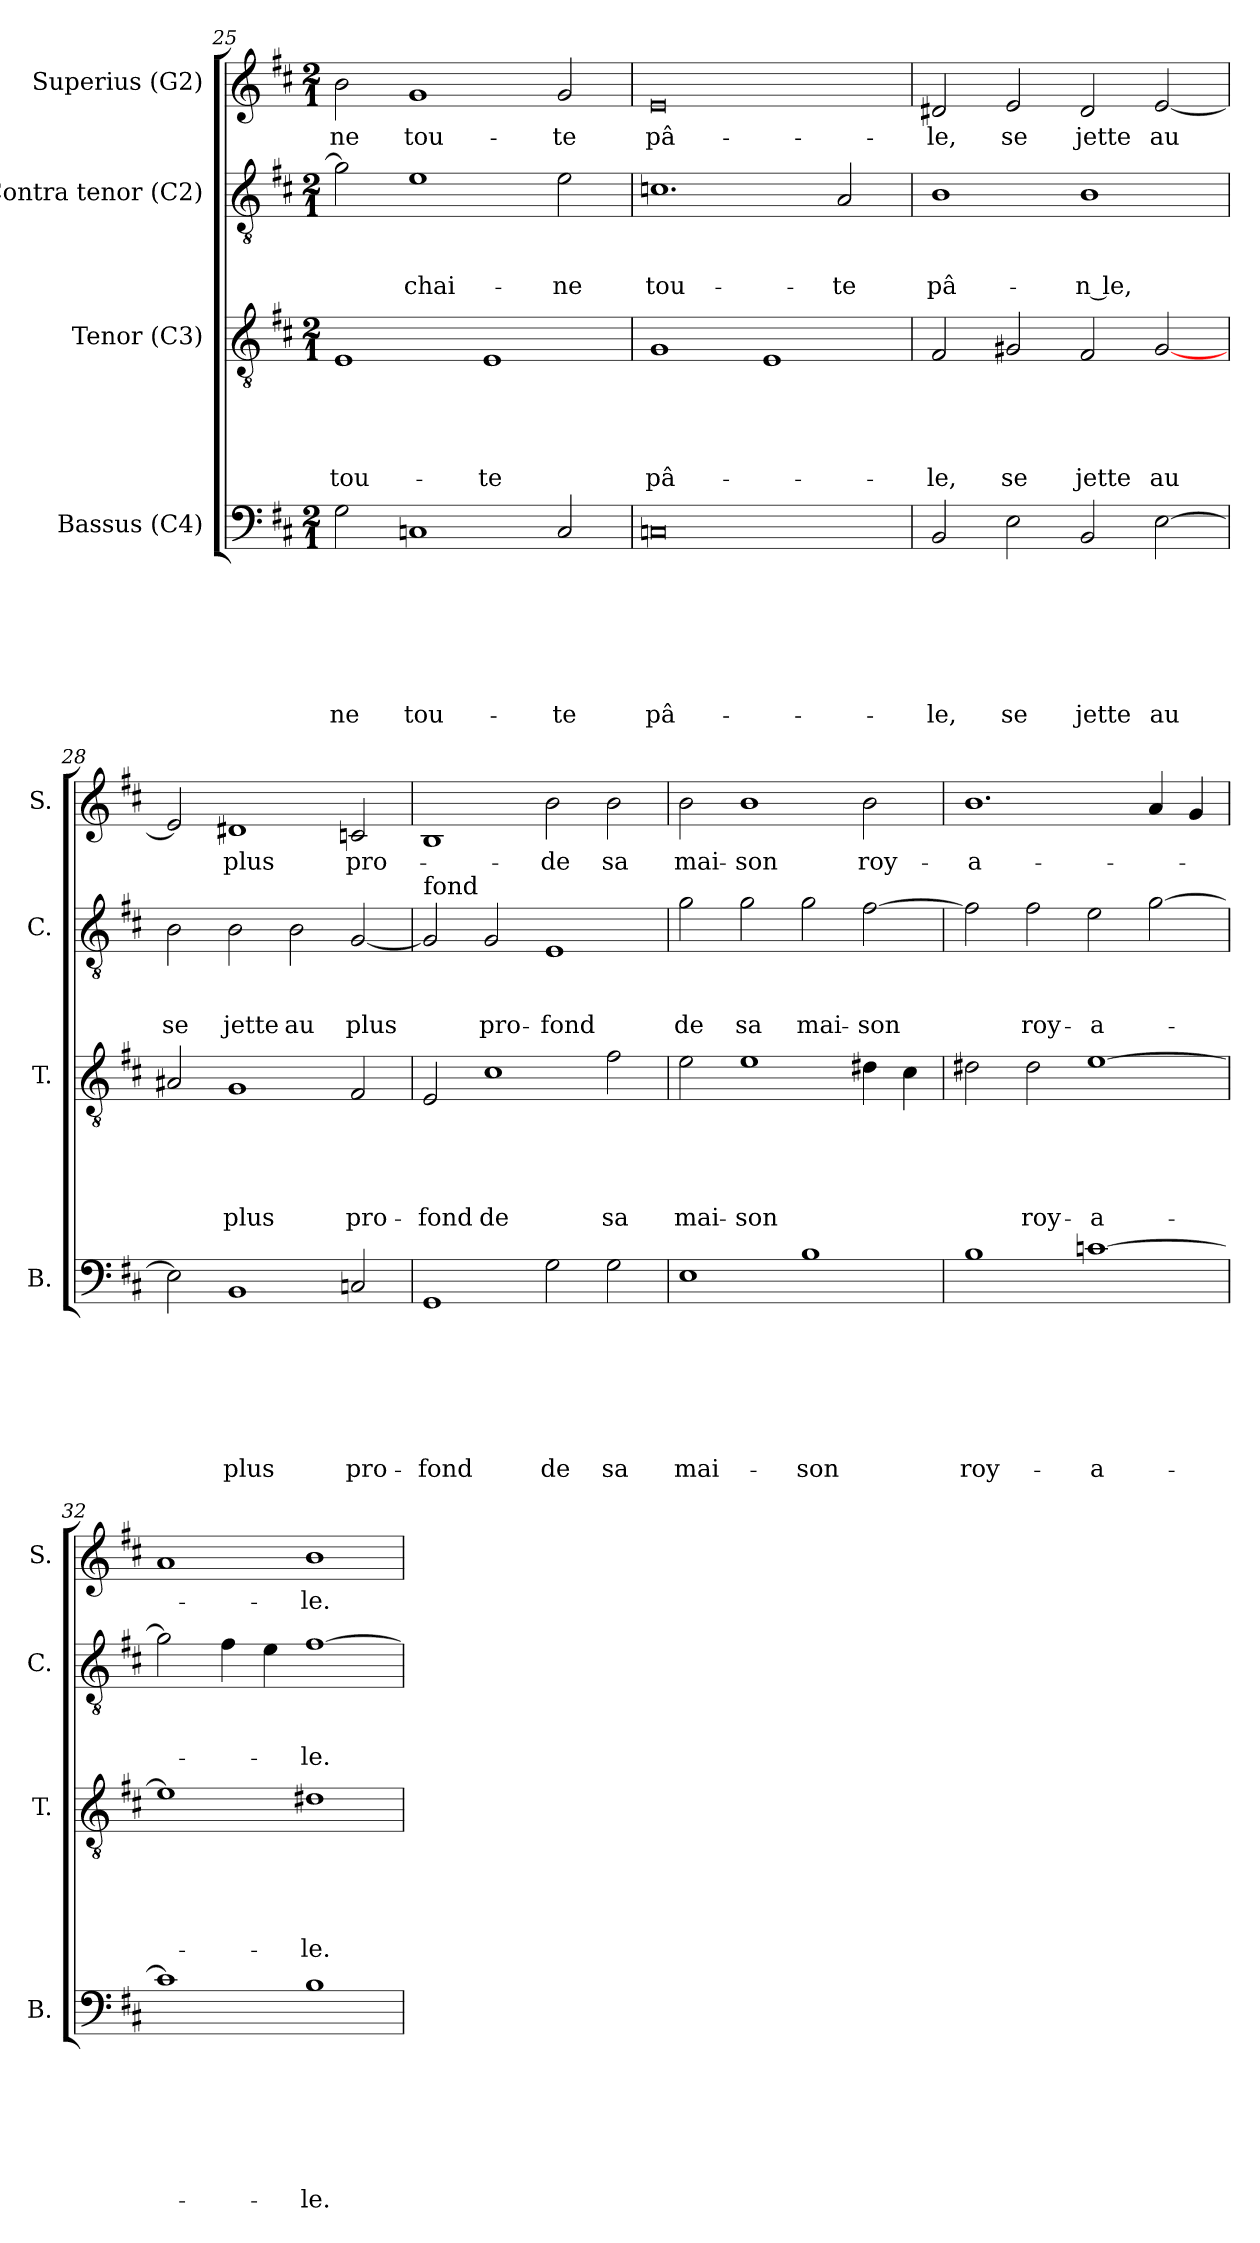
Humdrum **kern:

**kern	**text	**text	**text	**text	**text	**text	**text	**kern	**text	**text	**text	**text	**text	**kern	**text	**text	**text	**kern	**text
*part4	*part4	*part4	*part4	*part4	*part4	*part4	*part4	*part3	*part3	*part3	*part3	*part3	*part3	*part2	*part2	*part2	*part2	*part1	*part1
*staff4	*staff4	*staff4	*staff4	*staff4	*staff4	*staff4	*staff4	*staff3	*staff3	*staff3	*staff3	*staff3	*staff3	*staff2	*staff2	*staff2	*staff2	*staff1	*staff1
*I"Bassus (C4)	*	*	*	*	*	*	*	*I"Tenor (C3)	*	*	*	*	*	*I"Contra tenor (C2)	*	*	*	*I"Superius (G2)	*
*I'B.	*	*	*	*	*	*	*	*I'T.	*	*	*	*	*	*I'C.	*	*	*	*I'S.	*
!!LO:LB:g=z
*clefF4	*	*	*	*	*	*	*	*clefGv2	*	*	*	*	*	*clefGv2	*	*	*	*clefG2	*
*k[f#c#]	*	*	*	*	*	*	*	*k[f#c#]	*	*	*	*	*	*k[f#c#]	*	*	*	*k[f#c#]	*
*D:	*	*	*	*	*	*	*	*D:	*	*	*	*	*	*D:	*	*	*	*D:	*
*M2/1	*	*	*	*	*	*	*	*M2/1	*	*	*	*	*	*M2/1	*	*	*	*M2/1	*
=25	=25	=25	=25	=25	=25	=25	=25	=25	=25	=25	=25	=25	=25	=25	=25	=25	=25	=25	=25
!	!	!	!	!	!	!	!LO:LY:b	!	!	!	!	!	!LO:LY:b	!	!	!	!	!	!LO:LY:b
2G\	.	.	.	.	.	.	-ne	1E	.	.	.	.	tou-	2g\]	.	.	.	2b\	-ne
!	!	!	!	!	!	!	!LO:LY:b	!	!	!	!	!	!	!	!	!	!LO:LY:b	!	!LO:LY:b
1Cn	.	.	.	.	.	.	tou-	.	.	.	.	.	.	1e	.	.	-chai-	1g	tou-
!	!	!	!	!	!	!	!	!	!	!	!	!	!LO:LY:b	!	!	!	!	!	!
.	.	.	.	.	.	.	.	1E	.	.	.	.	-te	.	.	.	.	.	.
!	!	!	!	!	!	!	!LO:LY:b	!	!	!	!	!	!	!	!	!	!LO:LY:b	!	!LO:LY:b
2C/	.	.	.	.	.	.	-te	.	.	.	.	.	.	2e\	.	.	-ne	2g/	-te
=26	=26	=26	=26	=26	=26	=26	=26	=26	=26	=26	=26	=26	=26	=26	=26	=26	=26	=26	=26
!	!	!	!	!	!	!	!LO:LY:b:rj	!	!	!	!	!	!LO:LY:b	!	!	!	!LO:LY:b	!	!LO:LY:b
0Cn	.	.	.	.	.	.	pâ-	1G	.	.	.	.	pâ-	1.cn	.	.	tou-	0e	pâ-
.	.	.	.	.	.	.	.	1E	.	.	.	.	.	.	.	.	.	.	.
!	!	!	!	!	!	!	!	!	!	!	!	!	!	!	!	!	!LO:LY:b	!	!
.	.	.	.	.	.	.	.	.	.	.	.	.	.	2A/	.	.	-te	.	.
=27	=27	=27	=27	=27	=27	=27	=27	=27	=27	=27	=27	=27	=27	=27	=27	=27	=27	=27	=27
!	!	!	!	!	!	!	!LO:LY:b	!	!	!	!	!	!LO:LY:b	!	!	!	!LO:LY:b	!	!LO:LY:b
2BB/	.	.	.	.	.	.	-le,	2F#/	.	.	.	.	-le,	1B	.	.	pâ-	2d#X/	-le,
!	!	!	!	!	!	!	!LO:LY:b	!	!	!	!	!	!LO:LY:b	!	!	!	!	!	!LO:LY:b
2E\	.	.	.	.	.	.	se	2G#X/	.	.	.	.	se	.	.	.	.	2e/	se
!	!	!	!	!	!	!	!LO:LY:b	!	!	!	!	!	!LO:LY:b	!	!	!	!LO:LY:b:rj	!	!LO:LY:b
2BB/	.	.	.	.	.	.	jette	2F#/	.	.	.	.	jette	1B	.	.	-n le,	2d#/	jette
!	!	!	!	!	!	!	!LO:LY:b	!	!	!	!	!	!LO:LY:b	!	!	!	!	!	!LO:LY:b
[>2E\	.	.	.	.	.	.	au	[<2G#/	.	.	.	.	au	.	.	.	.	[<2e/	au
=28	=28	=28	=28	=28	=28	=28	=28	=28	=28	=28	=28	=28	=28	=28	=28	=28	=28	=28	=28
!	!	!	!	!	!	!	!	!	!	!	!	!	!	!	!	!	!LO:LY:b	!	!
2E\]	.	.	.	.	.	.	.	2A#/	.	.	.	.	.	2B\	.	.	se	2e/]	.
!	!	!	!	!	!	!	!LO:LY:b	!	!	!	!	!	!LO:LY:b	!	!	!	!LO:LY:b	!	!LO:LY:b
1BB	.	.	.	.	.	.	plus	1G	.	.	.	.	plus	2B\	.	.	jette	1d#X	plus
!	!	!	!	!	!	!	!	!	!	!	!	!	!	!	!	!	!LO:LY:b	!	!
.	.	.	.	.	.	.	.	.	.	.	.	.	.	2B\	.	.	au	.	.
!	!	!	!	!	!	!	!LO:LY:b	!	!	!	!	!	!LO:LY:b	!	!	!	!LO:LY:b	!	!LO:LY:b
2Cn/	.	.	.	.	.	.	pro-	2F#/	.	.	.	.	pro-	[<2G/	.	.	plus	2cn/	pro-
=29	=29	=29	=29	=29	=29	=29	=29	=29	=29	=29	=29	=29	=29	=29	=29	=29	=29	=29	=29
!	!	!	!	!	!	!	!	!	!	!	!	!	!	!LO:TX:a:t=fond	!	!	!	!	!
!	!	!	!	!	!	!	!LO:LY:b	!	!	!	!	!	!LO:LY:b	!	!	!	!	!	!
1GG	.	.	.	.	.	.	-fond	2E/	.	.	.	.	-fond	2G/]	.	.	.	1B	.
!	!	!	!	!	!	!	!	!	!	!	!	!	!LO:LY:b	!	!	!	!LO:LY:b	!	!
.	.	.	.	.	.	.	.	1c#	.	.	.	.	de	2G/	.	.	pro-	.	.
!	!	!	!	!	!	!	!LO:LY:b	!	!	!	!	!	!	!	!	!	!LO:LY:b	!	!LO:LY:b
2G\	.	.	.	.	.	.	de	.	.	.	.	.	.	1E	.	.	-fond	2b\	-de
!	!	!	!	!	!	!	!LO:LY:b	!	!	!	!	!	!LO:LY:b	!	!	!	!	!	!LO:LY:b
2G\	.	.	.	.	.	.	sa	2f#\	.	.	.	.	sa	.	.	.	.	2b\	sa
!!LO:PB:g=z
=30	=30	=30	=30	=30	=30	=30	=30	=30	=30	=30	=30	=30	=30	=30	=30	=30	=30	=30	=30
!	!	!	!	!	!	!	!LO:LY:b	!	!	!	!	!	!LO:LY:b	!	!	!	!LO:LY:b	!	!LO:LY:b
1E	.	.	.	.	.	.	mai-	2e\	.	.	.	.	mai-	2g\	.	.	de	2b\	mai-
!	!	!	!	!	!	!	!	!	!	!	!	!	!LO:LY:b	!	!	!	!LO:LY:b	!	!LO:LY:b
.	.	.	.	.	.	.	.	1e	.	.	.	.	-son	2g\	.	.	sa	1b	-son
!	!	!	!	!	!	!	!LO:LY:b	!	!	!	!	!	!	!	!	!	!LO:LY:b	!	!
1B	.	.	.	.	.	.	-son	.	.	.	.	.	.	2g\	.	.	mai-	.	.
!	!	!	!	!	!	!	!	!	!	!	!	!	!	!	!	!	!LO:LY:b	!	!LO:LY:b
.	.	.	.	.	.	.	.	4d#X\	.	.	.	.	.	[>2f#\	.	.	-son	2b\	roy-
.	.	.	.	.	.	.	.	4c#\	.	.	.	.	.	.	.	.	.	.	.
=31	=31	=31	=31	=31	=31	=31	=31	=31	=31	=31	=31	=31	=31	=31	=31	=31	=31	=31	=31
!	!	!	!	!	!	!	!LO:LY:b	!	!	!	!	!	!	!	!	!	!	!	!LO:LY:b
1B	.	.	.	.	.	.	roy-	2d#X\	.	.	.	.	.	2f#\]	.	.	.	1.b	-a-
!	!	!	!	!	!	!	!	!	!	!	!	!	!LO:LY:b	!	!	!	!LO:LY:b	!	!
.	.	.	.	.	.	.	.	2d#\	.	.	.	.	roy-	2f#\	.	.	roy-	.	.
!	!	!	!	!	!	!	!LO:LY:b:rj	!	!	!	!	!	!LO:LY:b	!	!	!	!LO:LY:b	!	!
[>1cn	.	.	.	.	.	.	-a-	[>1e	.	.	.	.	-a-	2e\	.	.	-a-	.	.
.	.	.	.	.	.	.	.	.	.	.	.	.	.	[>2g\	.	.	.	4a/	.
.	.	.	.	.	.	.	.	.	.	.	.	.	.	.	.	.	.	4g/	.
=32	=32	=32	=32	=32	=32	=32	=32	=32	=32	=32	=32	=32	=32	=32	=32	=32	=32	=32	=32
1c]	.	.	.	.	.	.	.	1e]	.	.	.	.	.	2g\]	.	.	.	1a	.
.	.	.	.	.	.	.	.	.	.	.	.	.	.	4f#\	.	.	.	.	.
.	.	.	.	.	.	.	.	.	.	.	.	.	.	4e\	.	.	.	.	.
!	!	!	!	!	!	!	!LO:LY:b	!	!	!	!	!	!LO:LY:b	!	!	!	!LO:LY:b	!	!LO:LY:b
1B	.	.	.	.	.	.	-le.	1d#X	.	.	.	.	-le.	[>1f#	.	.	-le.	1b	-le.
=	=	=	=	=	=	=	=	=	=	=	=	=	=	=	=	=	=	=	=
*-	*-	*-	*-	*-	*-	*-	*-	*-	*-	*-	*-	*-	*-	*-	*-	*-	*-	*-	*-
